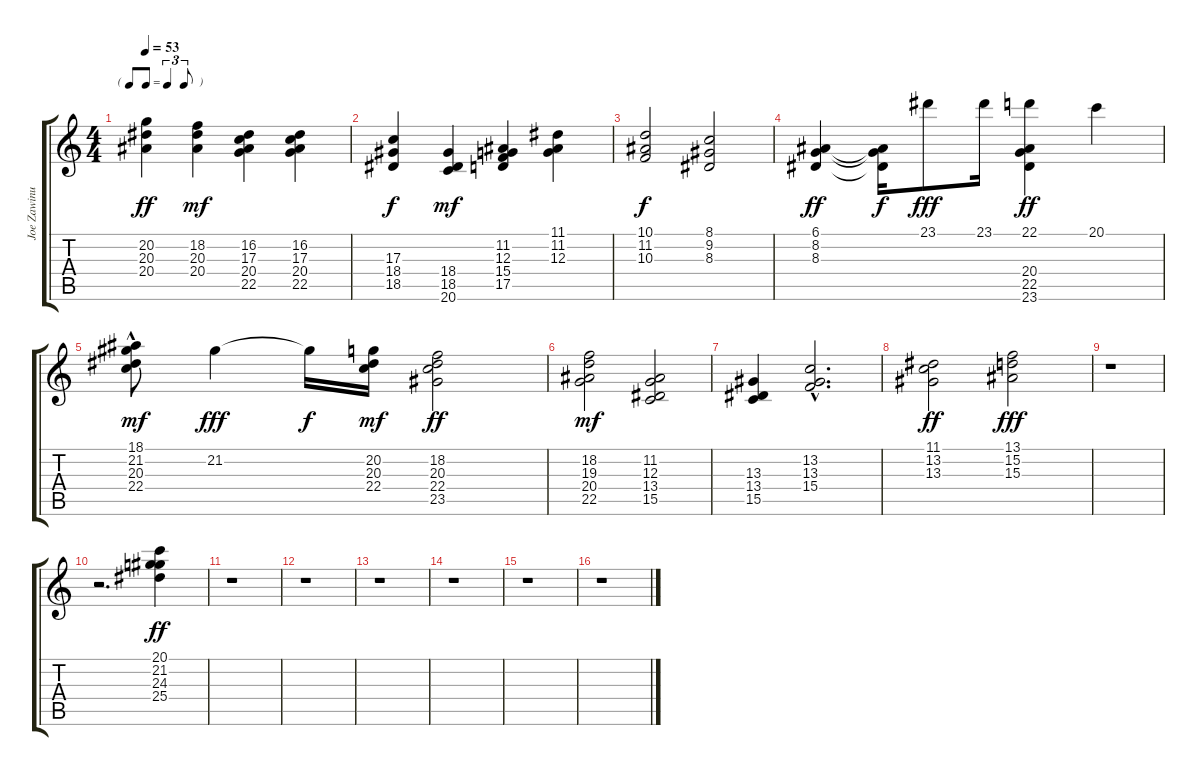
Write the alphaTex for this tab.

\track ("Joe Zawinul" "Joe Zawinu") {instrument electricpiano2}
\staff {score tabs}
\tuning (E4 B3 G3 D3 A2 E2) {hide}
\ts (4 4)
\tf triplet8th
\tempo 53
\clef g2
\ks c
(20.2 20.3 20.4).4{dy ff} (18.2 20.3 20.4).4{dy mf} (16.2 17.3 20.4 22.5).4 (16.2 17.3 20.4 22.5).4 |
(17.3 18.4 18.5).4{dy f} (18.4 18.5 20.6).4{dy mf} (11.2 12.3 15.4 17.5).4 (11.1 11.2 12.3).4 |
(10.1 11.2 10.3).2{dy f} (8.1 9.2 8.3).2 |
(6.1 8.2 8.3).4{dy ff} (6.1{t} 8.2{t} 8.3{t}).16{dy f} 23.1.8{dy fff} 23.1.16 (22.1 20.4 22.5 23.6).4{dy ff} 20.1.4 |
(18.1 21.2 20.3{hac} 22.4{hac}).8{dy mf} 21.2.4{dy fff} 21.2{t}.16{dy f} (20.2 20.3 22.4).16{dy mf} (18.2 20.3 22.4 23.5).2{dy ff} |
(18.2 19.3 20.4 22.5).2{dy mf} (11.2 12.3 13.4 15.5).2 |
(13.3 13.4 15.5).4 (13.2{hac} 13.3{hac} 15.4{hac}).2{d} |
(11.1 13.2 13.3).2{dy ff} (13.1 15.2 15.3).2{dy fff} |
r.1 |
r.2{d} (20.1 21.2 24.3 25.4).4{dy ff} |
r.1 |
r.1 |
r.1 |
r.1 |
r.1 |
r.1
